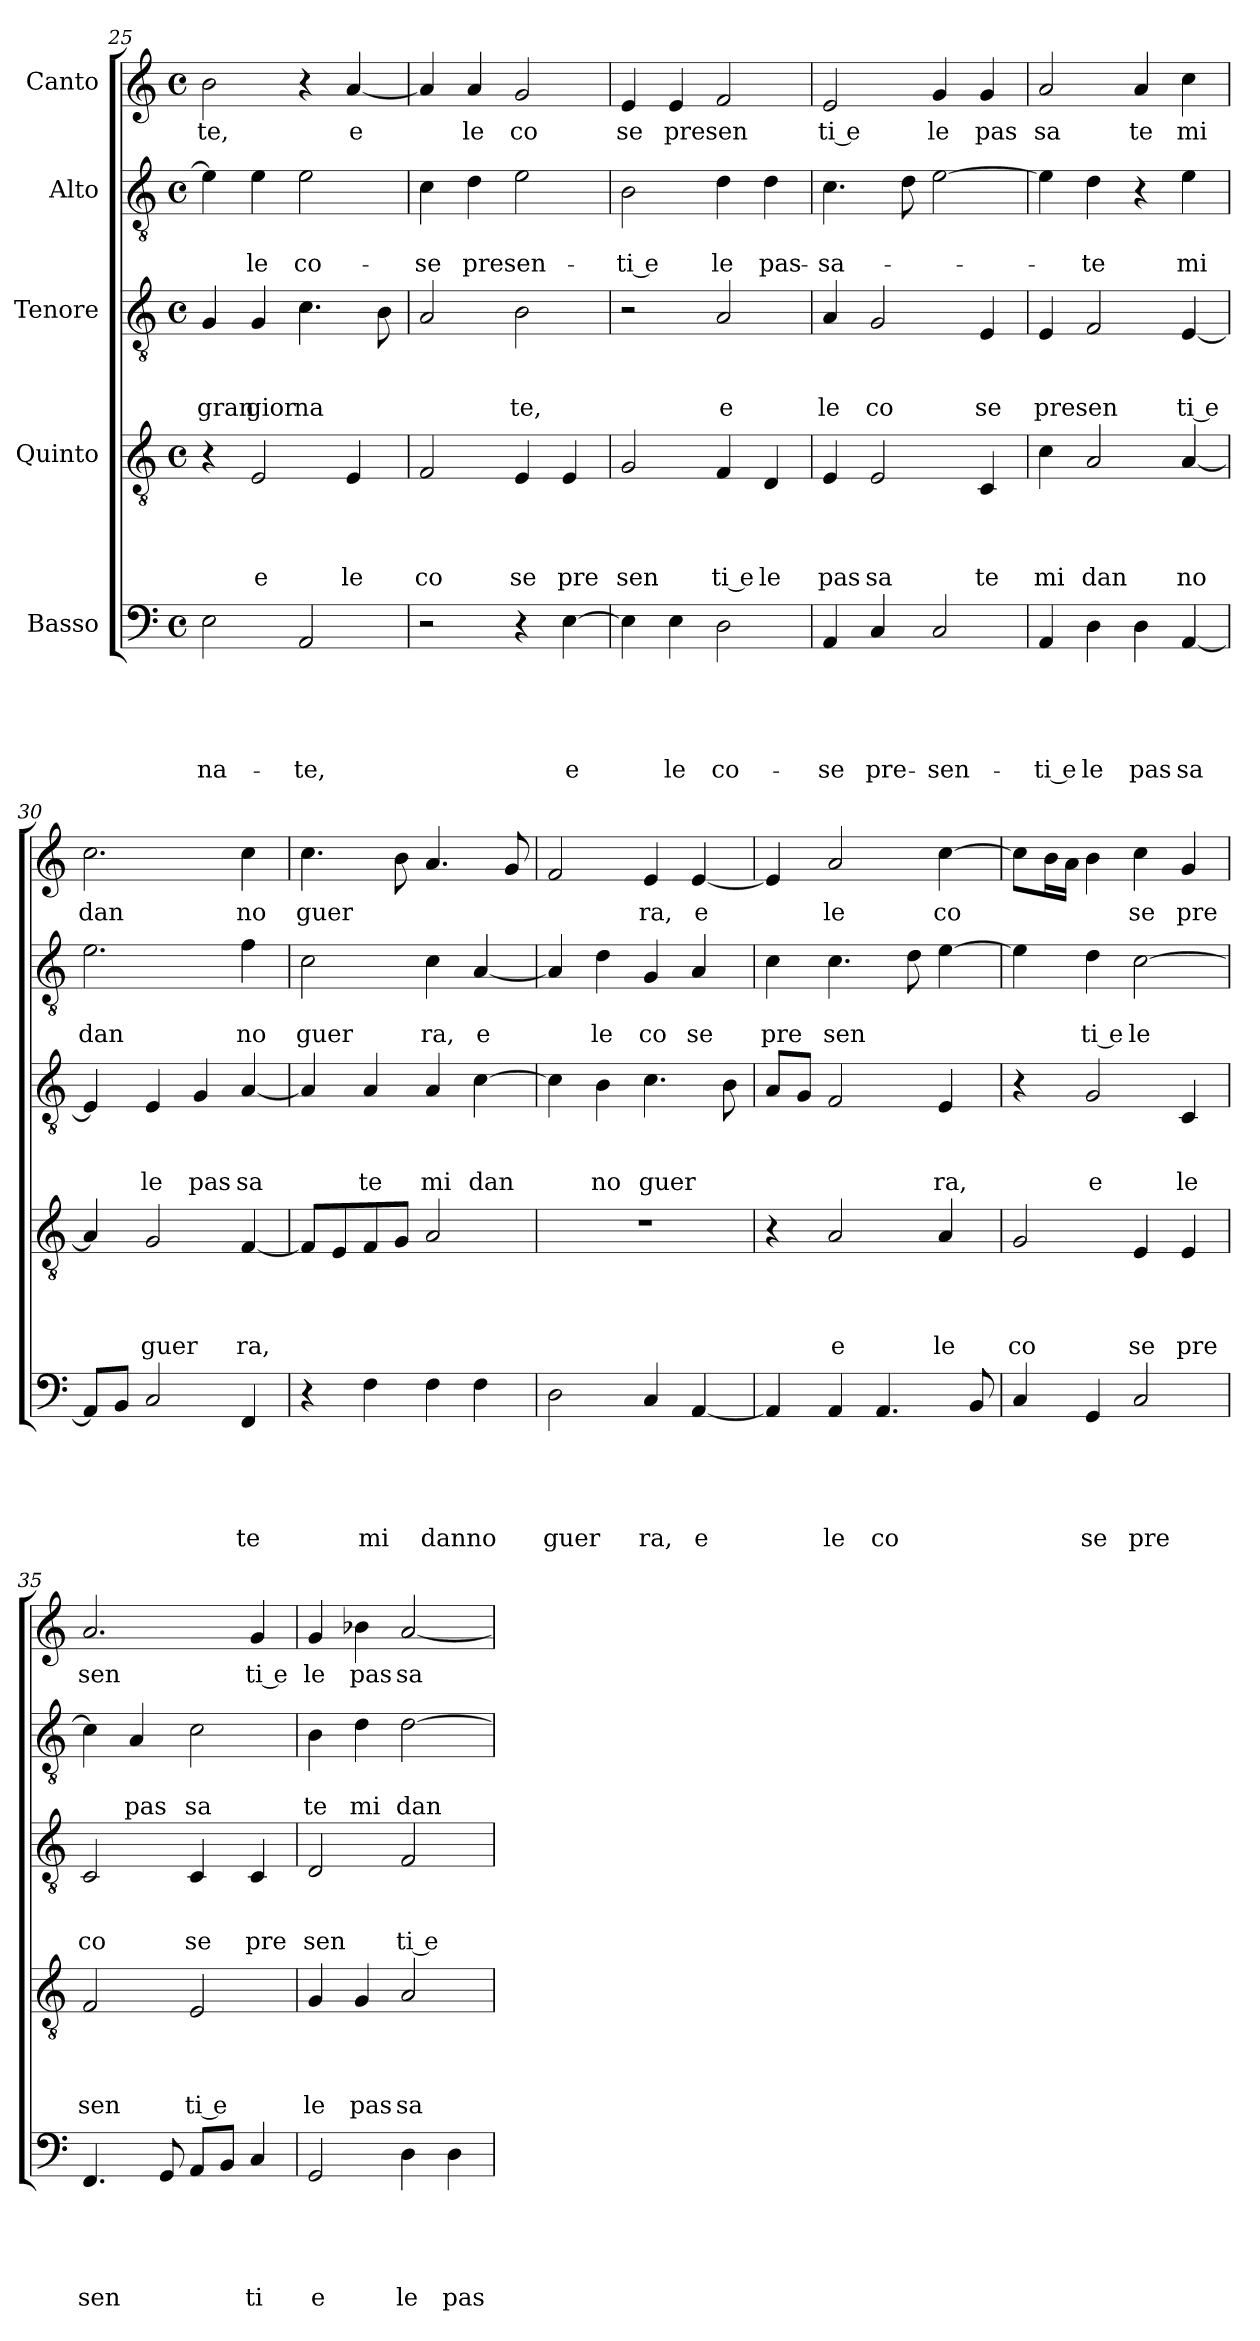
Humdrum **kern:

**kern	**text	**text	**text	**text	**text	**kern	**text	**text	**text	**text	**kern	**text	**text	**text	**kern	**text	**text	**kern	**text
*part5	*part5	*part5	*part5	*part5	*part5	*part4	*part4	*part4	*part4	*part4	*part3	*part3	*part3	*part3	*part2	*part2	*part2	*part1	*part1
*staff5	*staff5	*staff5	*staff5	*staff5	*staff5	*staff4	*staff4	*staff4	*staff4	*staff4	*staff3	*staff3	*staff3	*staff3	*staff2	*staff2	*staff2	*staff1	*staff1
*I"Basso	*	*	*	*	*	*I"Quinto	*	*	*	*	*I"Tenore	*	*	*	*I"Alto	*	*	*I"Canto	*
*clefF4	*	*	*	*	*	*clefGv2	*	*	*	*	*clefGv2	*	*	*	*clefGv2	*	*	*clefG2	*
*k[]	*	*	*	*	*	*k[]	*	*	*	*	*k[]	*	*	*	*k[]	*	*	*k[]	*
*C:	*	*	*	*	*	*C:	*	*	*	*	*C:	*	*	*	*C:	*	*	*C:	*
*M4/4	*	*	*	*	*	*M4/4	*	*	*	*	*M4/4	*	*	*	*M4/4	*	*	*M4/4	*
*met(c)	*	*	*	*	*	*met(c)	*	*	*	*	*met(c)	*	*	*	*met(c)	*	*	*met(c)	*
=25	=25	=25	=25	=25	=25	=25	=25	=25	=25	=25	=25	=25	=25	=25	=25	=25	=25	=25	=25
!	!	!	!	!	!LO:LY:b	!	!	!	!	!	!	!	!	!LO:LY:b	!	!	!	!	!LO:LY:b
2E\	.	.	.	.	-na-	4r	.	.	.	.	4G/	.	.	gran	4e\]	.	.	2b\	te,
!	!	!	!	!	!	!	!	!	!	!LO:LY:b	!	!	!	!LO:LY:b	!	!	!LO:LY:b	!	!
.	.	.	.	.	.	2E/	.	.	.	e	4G/	.	.	gior	4e\	.	le	.	.
!	!	!	!	!	!LO:LY:b	!	!	!	!	!	!	!	!	!LO:LY:b	!	!	!LO:LY:b	!	!
2AA/	.	.	.	.	-te,	.	.	.	.	.	4.c\	.	.	na	2e\	.	co-	4r	.
!	!	!	!	!	!	!	!	!	!	!LO:LY:b	!	!	!	!	!	!	!	!	!LO:LY:b
.	.	.	.	.	.	4E/	.	.	.	le	.	.	.	.	.	.	.	[<4a/	e
.	.	.	.	.	.	.	.	.	.	.	8B\	.	.	.	.	.	.	.	.
=26	=26	=26	=26	=26	=26	=26	=26	=26	=26	=26	=26	=26	=26	=26	=26	=26	=26	=26	=26
!	!	!	!	!	!	!	!	!	!	!LO:LY:b	!	!	!	!	!	!	!LO:LY:b	!	!
2r	.	.	.	.	.	2F/	.	.	.	co	2A/	.	.	.	4c\	.	-se	4a/]	.
!	!	!	!	!	!	!	!	!	!	!	!	!	!	!	!	!	!LO:LY:b	!	!LO:LY:b
.	.	.	.	.	.	.	.	.	.	.	.	.	.	.	4d\	.	presen-	4a/	le
!	!	!	!	!	!	!	!	!	!	!LO:LY:b	!	!	!	!LO:LY:b	!	!	!	!	!LO:LY:b
4r	.	.	.	.	.	4E/	.	.	.	se	2B\	.	.	te,	2e\	.	.	2g/	co
!	!	!	!	!	!LO:LY:b	!	!	!	!	!LO:LY:b	!	!	!	!	!	!	!	!	!
[>4E\	.	.	.	.	e	4E/	.	.	.	pre	.	.	.	.	.	.	.	.	.
=27	=27	=27	=27	=27	=27	=27	=27	=27	=27	=27	=27	=27	=27	=27	=27	=27	=27	=27	=27
!	!	!	!	!	!	!	!	!	!	!LO:LY:b	!	!	!	!	!	!	!LO:LY:b:rj	!	!LO:LY:b
4E\]	.	.	.	.	.	2G/	.	.	.	sen	2r	.	.	.	2B\	.	-ti e	4e/	se
!	!	!	!	!	!LO:LY:b	!	!	!	!	!	!	!	!	!	!	!	!	!	!LO:LY:b
4E\	.	.	.	.	le	.	.	.	.	.	.	.	.	.	.	.	.	4e/	presen
!	!	!	!	!	!LO:LY:b	!	!	!	!	!LO:LY:b:rj	!	!	!	!LO:LY:b	!	!	!LO:LY:b	!	!
2D\	.	.	.	.	co-	4F/	.	.	.	ti e	2A/	.	.	e	4d\	.	le	2f/	.
!	!	!	!	!	!	!	!	!	!	!LO:LY:b	!	!	!	!	!	!	!LO:LY:b	!	!
.	.	.	.	.	.	4D/	.	.	.	le	.	.	.	.	4d\	.	pas-	.	.
=28	=28	=28	=28	=28	=28	=28	=28	=28	=28	=28	=28	=28	=28	=28	=28	=28	=28	=28	=28
!	!	!	!	!	!LO:LY:b	!	!	!	!	!LO:LY:b	!	!	!	!LO:LY:b	!	!	!LO:LY:b	!	!LO:LY:b:rj
4AA/	.	.	.	.	-se	4E/	.	.	.	pas	4A/	.	.	le	4.c\	.	-sa-	2e/	ti e
!	!	!	!	!	!LO:LY:b	!	!	!	!	!LO:LY:b	!	!	!	!LO:LY:b	!	!	!	!	!
4C/	.	.	.	.	pre-	2E/	.	.	.	sa	2G/	.	.	co	.	.	.	.	.
.	.	.	.	.	.	.	.	.	.	.	.	.	.	.	8d\	.	.	.	.
!	!	!	!	!	!LO:LY:b	!	!	!	!	!	!	!	!	!	!	!	!	!	!LO:LY:b
2C/	.	.	.	.	-sen-	.	.	.	.	.	.	.	.	.	[<2e\	.	.	4g/	le
!	!	!	!	!	!	!	!	!	!	!LO:LY:b	!	!	!	!LO:LY:b	!	!	!	!	!LO:LY:b
.	.	.	.	.	.	4C/	.	.	.	te	4E/	.	.	se	.	.	.	4g/	pas
!!LO:LB:g=z
=29	=29	=29	=29	=29	=29	=29	=29	=29	=29	=29	=29	=29	=29	=29	=29	=29	=29	=29	=29
!	!	!	!	!	!LO:LY:b:rj	!	!	!	!	!LO:LY:b	!	!	!	!LO:LY:b	!	!	!	!	!LO:LY:b
4AA/	.	.	.	.	-ti e	4c\	.	.	.	mi	4E/	.	.	presen	4e\]	.	.	2a/	sa
!	!	!	!	!	!LO:LY:b	!	!	!	!	!LO:LY:b	!	!	!	!	!	!	!LO:LY:b	!	!
4D\	.	.	.	.	le	2A/	.	.	.	dan	2F/	.	.	.	4d\	.	-te	.	.
!	!	!	!	!	!LO:LY:b	!	!	!	!	!	!	!	!	!	!	!	!	!	!LO:LY:b
4D\	.	.	.	.	pas	.	.	.	.	.	.	.	.	.	4r	.	.	4a/	te
!	!	!	!	!	!LO:LY:b	!	!	!	!	!LO:LY:b	!	!	!	!LO:LY:b	!	!	!LO:LY:b	!	!LO:LY:b
[<4AA/	.	.	.	.	sa	[<4A/	.	.	.	no	[<4E/	.	.	ti e	4e\	.	mi	4cc\	mi
=30	=30	=30	=30	=30	=30	=30	=30	=30	=30	=30	=30	=30	=30	=30	=30	=30	=30	=30	=30
!	!	!	!	!	!	!	!	!	!	!	!	!	!	!	!	!	!LO:LY:b	!	!LO:LY:b
8AA/L]	.	.	.	.	.	4A/]	.	.	.	.	4E/]	.	.	.	2.e\	.	dan	2.cc\	dan
8BB/J	.	.	.	.	.	.	.	.	.	.	.	.	.	.	.	.	.	.	.
!	!	!	!	!	!	!	!	!	!	!LO:LY:b	!	!	!	!LO:LY:b	!	!	!	!	!
2C/	.	.	.	.	.	2G/	.	.	.	guer	4E/	.	.	le	.	.	.	.	.
!	!	!	!	!	!	!	!	!	!	!	!	!	!	!LO:LY:b	!	!	!	!	!
.	.	.	.	.	.	.	.	.	.	.	4G/	.	.	pas	.	.	.	.	.
!	!	!	!	!	!LO:LY:b	!	!	!	!	!LO:LY:b	!	!	!	!LO:LY:b	!	!	!LO:LY:b	!	!LO:LY:b
4FF/	.	.	.	.	te	[<4F/	.	.	.	ra,	[<4A/	.	.	sa	4f\	.	no	4cc\	no
=31	=31	=31	=31	=31	=31	=31	=31	=31	=31	=31	=31	=31	=31	=31	=31	=31	=31	=31	=31
!	!	!	!	!	!	!	!	!	!	!	!	!	!	!	!	!	!LO:LY:b	!	!LO:LY:b
4r	.	.	.	.	.	8F/L]	.	.	.	.	4A/]	.	.	.	2c\	.	guer	4.cc\	guer
.	.	.	.	.	.	8E/	.	.	.	.	.	.	.	.	.	.	.	.	.
!	!	!	!	!	!LO:LY:b	!	!	!	!	!	!	!	!	!LO:LY:b	!	!	!	!	!
4F\	.	.	.	.	mi	8F/	.	.	.	.	4A/	.	.	te	.	.	.	.	.
.	.	.	.	.	.	8G/J	.	.	.	.	.	.	.	.	.	.	.	8b\	.
!	!	!	!	!	!LO:LY:b	!	!	!	!	!	!	!	!	!LO:LY:b	!	!	!LO:LY:b	!	!
4F\	.	.	.	.	danno	2A/	.	.	.	.	4A/	.	.	mi	4c\	.	ra,	4.a/	.
!	!	!	!	!	!	!	!	!	!	!	!	!	!	!LO:LY:b	!	!	!LO:LY:b	!	!
4F\	.	.	.	.	.	.	.	.	.	.	[>4c\	.	.	dan	[<4A/	.	e	.	.
.	.	.	.	.	.	.	.	.	.	.	.	.	.	.	.	.	.	8g/	.
=32	=32	=32	=32	=32	=32	=32	=32	=32	=32	=32	=32	=32	=32	=32	=32	=32	=32	=32	=32
!	!	!	!	!	!LO:LY:b	!	!	!	!	!	!	!	!	!	!	!	!	!	!
2D\	.	.	.	.	guer	1r	.	.	.	.	4c\]	.	.	.	4A/]	.	.	2f/	.
!	!	!	!	!	!	!	!	!	!	!	!	!	!	!LO:LY:b	!	!	!LO:LY:b	!	!
.	.	.	.	.	.	.	.	.	.	.	4B\	.	.	no	4d\	.	le	.	.
!	!	!	!	!	!LO:LY:b	!	!	!	!	!	!	!	!	!LO:LY:b	!	!	!LO:LY:b	!	!LO:LY:b
4C/	.	.	.	.	ra,	.	.	.	.	.	4.c\	.	.	guer	4G/	.	co	4e/	ra,
!	!	!	!	!	!LO:LY:b	!	!	!	!	!	!	!	!	!	!	!	!LO:LY:b	!	!LO:LY:b
[<4AA/	.	.	.	.	e	.	.	.	.	.	.	.	.	.	4A/	.	se	[<4e/	e
.	.	.	.	.	.	.	.	.	.	.	8B\	.	.	.	.	.	.	.	.
=33	=33	=33	=33	=33	=33	=33	=33	=33	=33	=33	=33	=33	=33	=33	=33	=33	=33	=33	=33
!	!	!	!	!	!	!	!	!	!	!	!	!	!	!	!	!	!LO:LY:b	!	!
4AA/]	.	.	.	.	.	4r	.	.	.	.	8A/L	.	.	.	4c\	.	pre	4e/]	.
.	.	.	.	.	.	.	.	.	.	.	8G/J	.	.	.	.	.	.	.	.
!	!	!	!	!	!LO:LY:b	!	!	!	!	!LO:LY:b	!	!	!	!	!	!	!LO:LY:b	!	!LO:LY:b
4AA/	.	.	.	.	le	2A/	.	.	.	e	2F/	.	.	.	4.c\	.	sen	2a/	le
!	!	!	!	!	!LO:LY:b	!	!	!	!	!	!	!	!	!	!	!	!	!	!
4.AA/	.	.	.	.	co	.	.	.	.	.	.	.	.	.	.	.	.	.	.
.	.	.	.	.	.	.	.	.	.	.	.	.	.	.	8d\	.	.	.	.
!	!	!	!	!	!	!	!	!	!	!LO:LY:b	!	!	!	!LO:LY:b	!	!	!	!	!LO:LY:b
.	.	.	.	.	.	4A/	.	.	.	le	4E/	.	.	ra,	[>4e\	.	.	[>4cc\	co
8BB/	.	.	.	.	.	.	.	.	.	.	.	.	.	.	.	.	.	.	.
=34	=34	=34	=34	=34	=34	=34	=34	=34	=34	=34	=34	=34	=34	=34	=34	=34	=34	=34	=34
!	!	!	!	!	!	!	!	!	!	!LO:LY:b	!	!	!	!	!	!	!	!	!
4C/	.	.	.	.	.	2G/	.	.	.	co	4r	.	.	.	4e\]	.	.	8cc\L]	.
.	.	.	.	.	.	.	.	.	.	.	.	.	.	.	.	.	.	16b\L	.
.	.	.	.	.	.	.	.	.	.	.	.	.	.	.	.	.	.	16a\JJ	.
!	!	!	!	!	!LO:LY:b	!	!	!	!	!	!	!	!	!LO:LY:b	!	!	!LO:LY:b:rj	!	!
4GG/	.	.	.	.	se	.	.	.	.	.	2G/	.	.	e	4d\	.	ti e	4b\	.
!	!	!	!	!	!LO:LY:b	!	!	!	!	!LO:LY:b	!	!	!	!	!	!	!LO:LY:b	!	!LO:LY:b
2C/	.	.	.	.	pre	4E/	.	.	.	se	.	.	.	.	[>2c\	.	le	4cc\	se
!	!	!	!	!	!	!	!	!	!	!LO:LY:b	!	!	!	!LO:LY:b	!	!	!	!	!LO:LY:b
.	.	.	.	.	.	4E/	.	.	.	pre	4C/	.	.	le	.	.	.	4g/	pre
=35	=35	=35	=35	=35	=35	=35	=35	=35	=35	=35	=35	=35	=35	=35	=35	=35	=35	=35	=35
!	!	!	!	!	!LO:LY:b	!	!	!	!	!LO:LY:b	!	!	!	!LO:LY:b	!	!	!	!	!LO:LY:b
4.FF/	.	.	.	.	sen	2F/	.	.	.	sen	2C/	.	.	co	4c\]	.	.	2.a/	sen
!	!	!	!	!	!	!	!	!	!	!	!	!	!	!	!	!	!LO:LY:b	!	!
.	.	.	.	.	.	.	.	.	.	.	.	.	.	.	4A/	.	pas	.	.
8GG/	.	.	.	.	.	.	.	.	.	.	.	.	.	.	.	.	.	.	.
!	!	!	!	!	!	!	!	!	!	!LO:LY:b:rj	!	!	!	!LO:LY:b	!	!	!LO:LY:b	!	!
8AA/L	.	.	.	.	.	2E/	.	.	.	ti e	4C/	.	.	se	2c\	.	sa	.	.
8BB/J	.	.	.	.	.	.	.	.	.	.	.	.	.	.	.	.	.	.	.
!	!	!	!	!	!LO:LY:b	!	!	!	!	!	!	!	!	!LO:LY:b	!	!	!	!	!LO:LY:b:rj
4C/	.	.	.	.	ti	.	.	.	.	.	4C/	.	.	pre	.	.	.	4g/	ti e
!!LO:LB:g=z
=36	=36	=36	=36	=36	=36	=36	=36	=36	=36	=36	=36	=36	=36	=36	=36	=36	=36	=36	=36
!	!	!	!	!	!LO:LY:b	!	!	!	!	!LO:LY:b	!	!	!	!LO:LY:b	!	!	!LO:LY:b	!	!LO:LY:b
2GG/	.	.	.	.	e	4G/	.	.	.	le	2D/	.	.	sen	4B\	.	te	4g/	le
!	!	!	!	!	!	!	!	!	!	!LO:LY:b	!	!	!	!	!	!	!LO:LY:b	!	!LO:LY:b
.	.	.	.	.	.	4G/	.	.	.	pas	.	.	.	.	4d\	.	mi	4b-X\	pas
!	!	!	!	!	!LO:LY:b	!	!	!	!	!LO:LY:b	!	!	!	!LO:LY:b:rj	!	!	!LO:LY:b	!	!LO:LY:b
4D\	.	.	.	.	le	2A/	.	.	.	sa	2F/	.	.	ti e	[>2d\	.	dan	[<2a/	sa
!	!	!	!	!	!LO:LY:b	!	!	!	!	!	!	!	!	!	!	!	!	!	!
4D\	.	.	.	.	pas-	.	.	.	.	.	.	.	.	.	.	.	.	.	.
=	=	=	=	=	=	=	=	=	=	=	=	=	=	=	=	=	=	=	=
*-	*-	*-	*-	*-	*-	*-	*-	*-	*-	*-	*-	*-	*-	*-	*-	*-	*-	*-	*-
